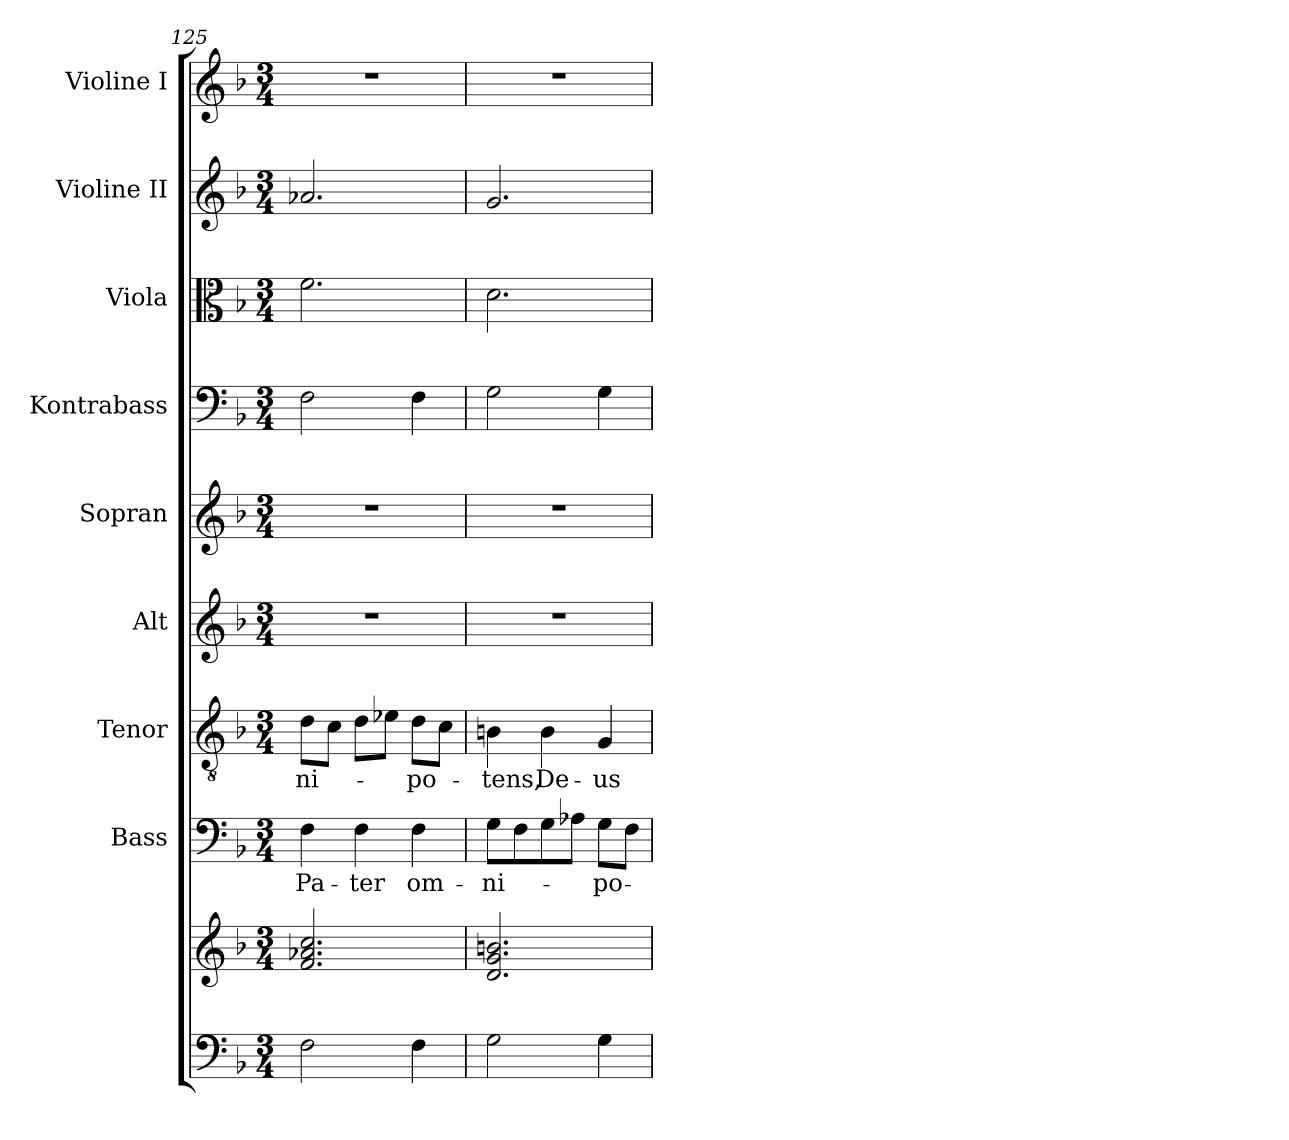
**kern	**kern	**kern	**text	**kern	**text	**kern	**kern	**kern	**kern	**kern	**kern
*part9	*part9	*part8	*part8	*part7	*part7	*part6	*part5	*part4	*part3	*part2	*part1
*staff10	*staff9	*staff8	*staff8	*staff7	*staff7	*staff6	*staff5	*staff4	*staff3	*staff2	*staff1
*	*	*I"Bass	*	*I"Tenor	*	*I"Alt	*I"Sopran	*I"Kontrabass	*I"Viola	*I"Violine II	*I"Violine I
*	*	*I'B.	*	*I'T.	*	*I'A.	*I'S.	*I'Kb.	*I'Vla.	*I'Vl. II	*I'Vl. I
*clefF4	*clefG2	*clefF4	*	*clefGv2	*	*clefG2	*clefG2	*clefF4	*clefC3	*clefG2	*clefG2
*	*	*	*	*	*	*	*	*ITrd7c12	*	*	*
*k[b-]	*k[b-]	*k[b-]	*	*k[b-]	*	*k[b-]	*k[b-]	*k[b-]	*k[b-]	*k[b-]	*k[b-]
*F:	*F:	*F:	*	*F:	*	*F:	*F:	*F:	*F:	*F:	*F:
*M3/4	*M3/4	*M3/4	*	*M3/4	*	*M3/4	*M3/4	*M3/4	*M3/4	*M3/4	*M3/4
=125	=125	=125	=125	=125	=125	=125	=125	=125	=125	=125	=125
!	!	!	!LO:LY:b	!	!LO:LY:b	!	!	!	!	!	!
2F\	2.f/ 2.a-X/ 2.cc/	4F\	Pa-	8d\L	-ni-	2.r	2.r	2FF\	2.f\	2.a-X/	2.r
.	.	.	.	8c\J	.	.	.	.	.	.	.
!	!	!	!LO:LY:b	!	!	!	!	!	!	!	!
.	.	4F\	-ter	8d\L	.	.	.	.	.	.	.
.	.	.	.	8e-X\J	.	.	.	.	.	.	.
!	!	!	!LO:LY:b	!	!LO:LY:b	!	!	!	!	!	!
4F\	.	4F\	om-	8d\L	-po-	.	.	4FF\	.	.	.
.	.	.	.	8c\J	.	.	.	.	.	.	.
=126	=126	=126	=126	=126	=126	=126	=126	=126	=126	=126	=126
!	!	!	!LO:LY:b	!	!LO:LY:b	!	!	!	!	!	!
2G\	2.d/ 2.g/ 2.bn/	8G\L	-ni-	4Bn\	-tens,	2.r	2.r	2GG\	2.d\	2.g/	2.r
.	.	8F\	.	.	.	.	.	.	.	.	.
!	!	!	!	!	!LO:LY:b	!	!	!	!	!	!
.	.	8G\	.	4B\	De-	.	.	.	.	.	.
.	.	8A-X\J	.	.	.	.	.	.	.	.	.
!	!	!	!LO:LY:b	!	!LO:LY:b	!	!	!	!	!	!
4G\	.	8G\L	-po-	4G/	-us	.	.	4GG\	.	.	.
.	.	8F\J	.	.	.	.	.	.	.	.	.
=	=	=	=	=	=	=	=	=	=	=	=
*-	*-	*-	*-	*-	*-	*-	*-	*-	*-	*-	*-
